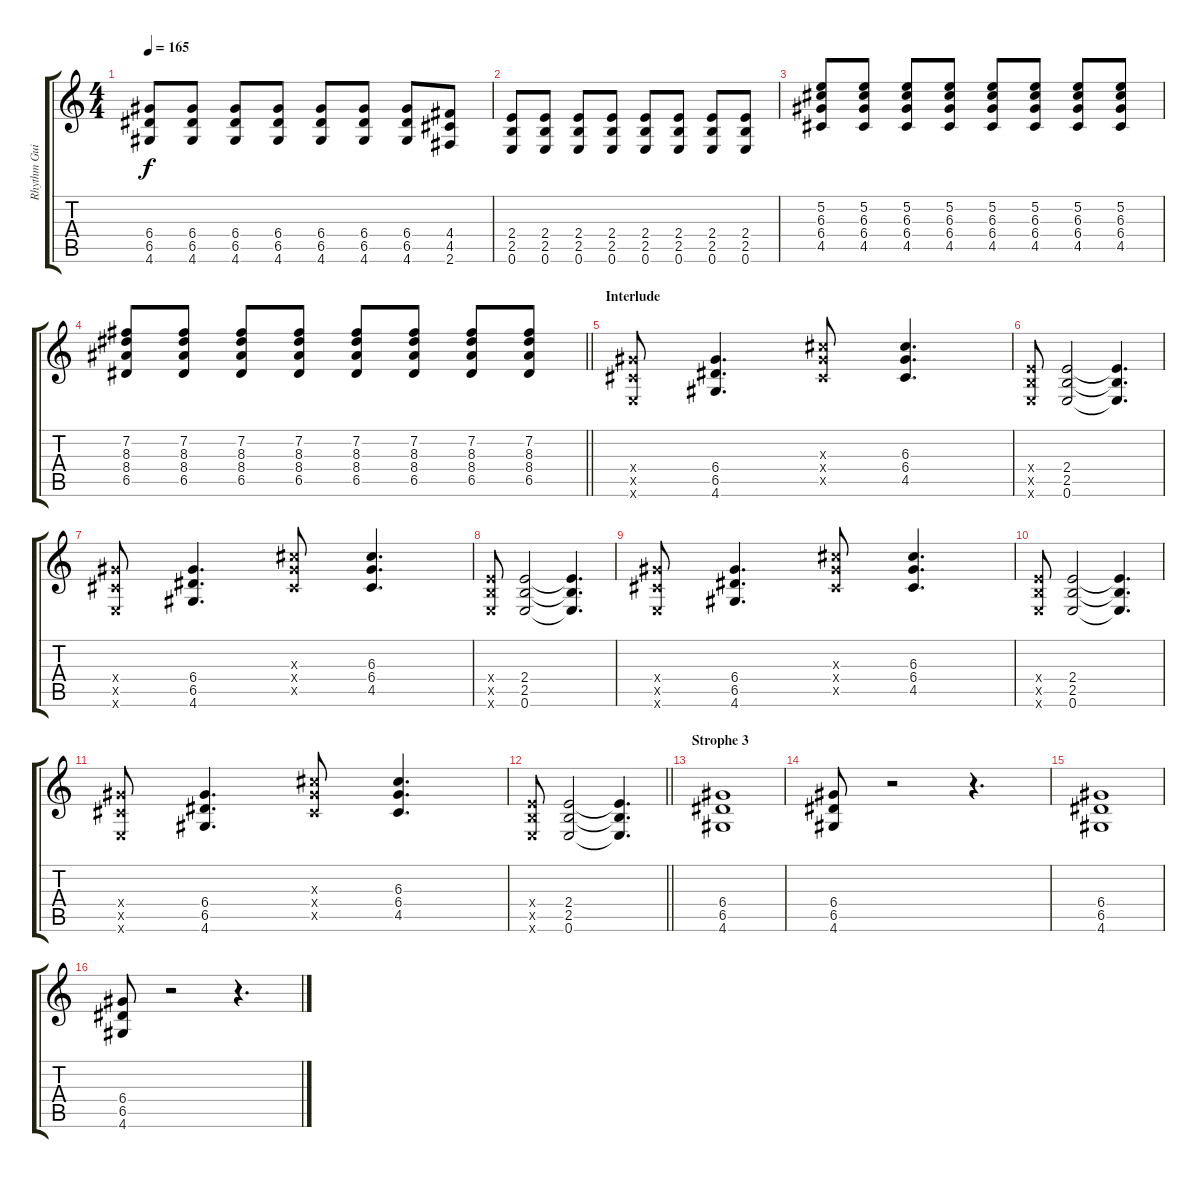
\track ("Rhythm Guitar" "Rhythm Gui") {instrument distortionguitar}
\staff {score tabs}
\tuning (E4 B3 G3 D3 A2 E2) {hide}
\ts (4 4)
\tempo 165
\clef g2
\ks c
(6.4 6.5 4.6).8{dy f} (6.4 6.5 4.6).8 (6.4 6.5 4.6).8 (6.4 6.5 4.6).8 (6.4 6.5 4.6).8 (6.4 6.5 4.6).8 (6.4 6.5 4.6).8 (4.4 4.5 2.6).8 |
(2.4 2.5 0.6).8 (2.4 2.5 0.6).8 (2.4 2.5 0.6).8 (2.4 2.5 0.6).8 (2.4 2.5 0.6).8 (2.4 2.5 0.6).8 (2.4 2.5 0.6).8 (2.4 2.5 0.6).8 |
(5.2 6.3 6.4 4.5).8 (5.2 6.3 6.4 4.5).8 (5.2 6.3 6.4 4.5).8 (5.2 6.3 6.4 4.5).8 (5.2 6.3 6.4 4.5).8 (5.2 6.3 6.4 4.5).8 (5.2 6.3 6.4 4.5).8 (5.2 6.3 6.4 4.5).8 |
\barLineRight lightlight
(7.2 8.3 8.4 6.5).8 (7.2 8.3 8.4 6.5).8 (7.2 8.3 8.4 6.5).8 (7.2 8.3 8.4 6.5).8 (7.2 8.3 8.4 6.5).8 (7.2 8.3 8.4 6.5).8 (7.2 8.3 8.4 6.5).8 (7.2 8.3 8.4 6.5).8 |
\section ("" "Interlude")
(6.4{x} 4.5{x} 0.6{x}).8 (6.4 6.5 4.6).4{d} (6.3{x} 6.4{x} 4.5{x}).8 (6.3 6.4 4.5).4{d} |
(2.4{x} 2.5{x} 0.6{x}).8 (2.4 2.5 0.6).2 (2.4{t} 2.5{t} 0.6{t}).4{d} |
(6.4{x} 4.5{x} 0.6{x}).8 (6.4 6.5 4.6).4{d} (6.3{x} 6.4{x} 4.5{x}).8 (6.3 6.4 4.5).4{d} |
(2.4{x} 2.5{x} 0.6{x}).8 (2.4 2.5 0.6).2 (2.4{t} 2.5{t} 0.6{t}).4{d} |
(6.4{x} 4.5{x} 0.6{x}).8 (6.4 6.5 4.6).4{d} (6.3{x} 6.4{x} 4.5{x}).8 (6.3 6.4 4.5).4{d} |
(2.4{x} 2.5{x} 0.6{x}).8 (2.4 2.5 0.6).2 (2.4{t} 2.5{t} 0.6{t}).4{d} |
(6.4{x} 4.5{x} 0.6{x}).8 (6.4 6.5 4.6).4{d} (6.3{x} 6.4{x} 4.5{x}).8 (6.3 6.4 4.5).4{d} |
\barLineRight lightlight
(2.4{x} 2.5{x} 0.6{x}).8 (2.4 2.5 0.6).2 (2.4{t} 2.5{t} 0.6{t}).4{d} |
\section ("" "Strophe 3")
(6.4 6.5 4.6).1 |
(6.4 6.5 4.6).8 r.2 r.4{d} |
(6.4 6.5 4.6).1 |
(6.4 6.5 4.6).8 r.2 r.4{d}
